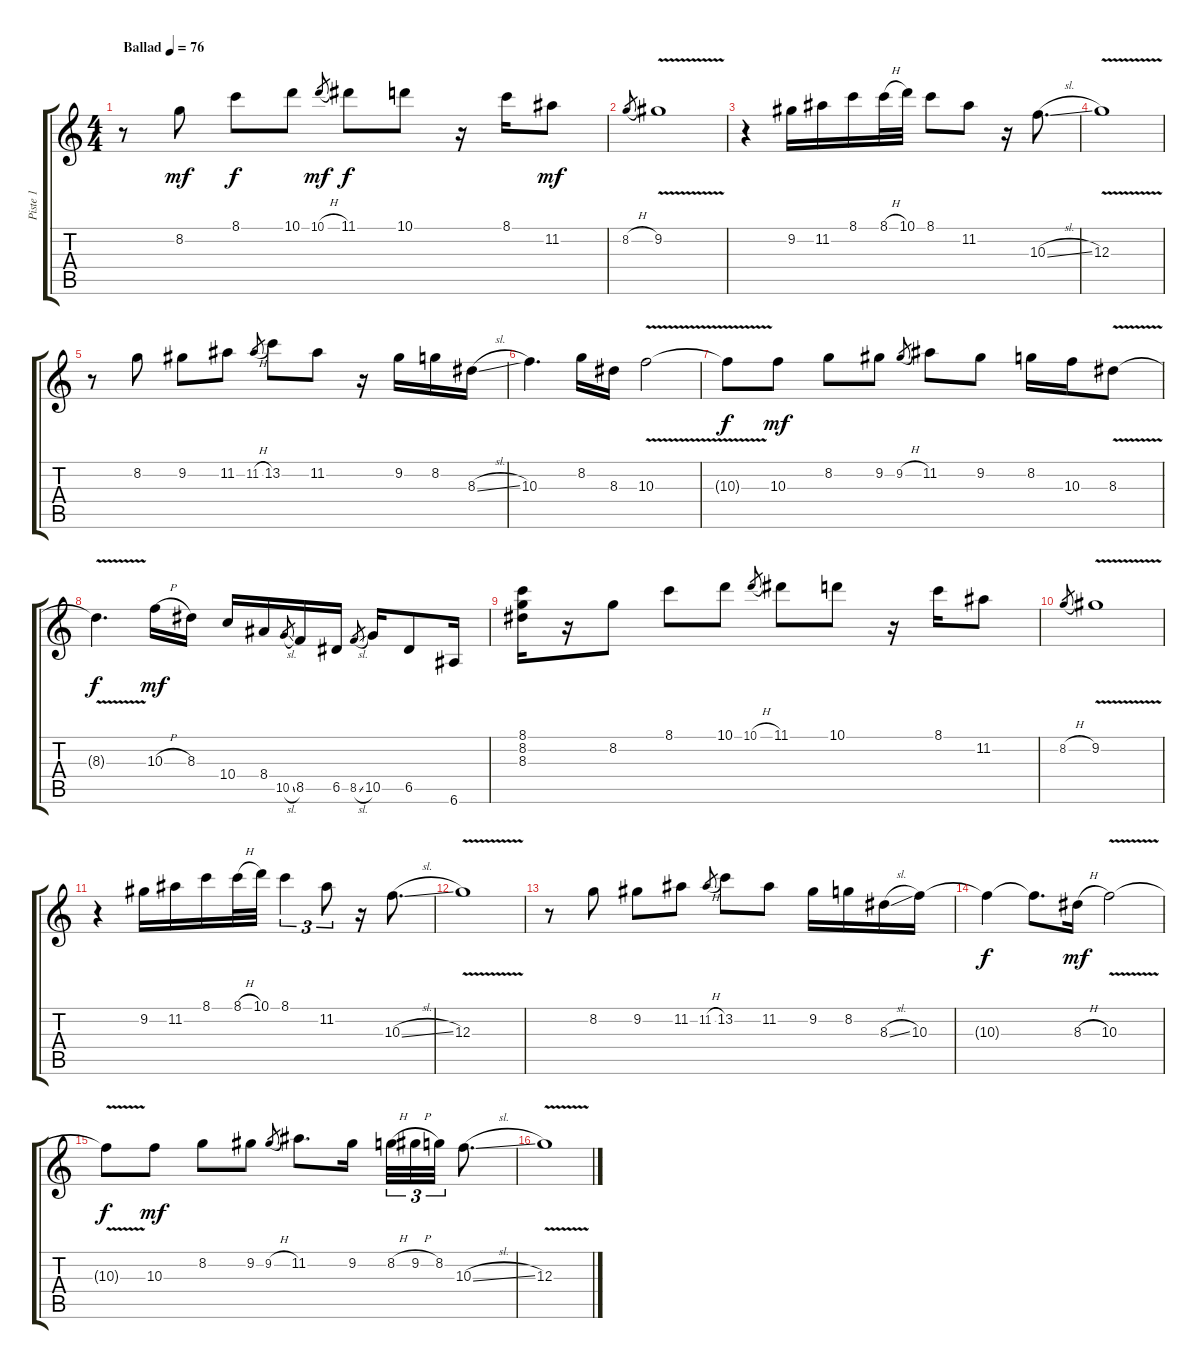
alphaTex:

\track ("Piste 1" "Piste 1") {instrument distortionguitar}
\staff {score tabs}
\tuning (E4 B3 G3 D3 A2 E2) {hide}
\ts (4 4)
\tempo (76 "Ballad")
\clef g2
\ks c
r.8{dy mf instrument distortionguitar} 8.2.8 8.1.8{dy f} 10.1.8 10.1{h}.8{gr dy mf} 11.1.8{dy f} 10.1.8 r.16 8.1.16 11.2.8{dy mf} |
8.2{h}.8{gr} 9.2{v}.1 |
r.4 9.2.16 11.2.16 8.1.16 8.1{h}.32 10.1.32 8.1.8 11.2.8 r.16 10.3{sl}.8{d} |
12.3{v}.1 |
r.8 8.2.8 9.2.8 11.2.8 11.2{h}.8{gr} 13.2.8 11.2.8 r.16 9.2.16 8.2.16 8.3{sl}.16 |
10.3.4{d} 8.2.16 8.3.16 10.3{v}.2 |
10.3{t}.8{dy f} 10.3.8{dy mf} 8.2.8 9.2.8 9.2{h}.8{gr} 11.2.8 9.2.8 8.2.16 10.3.16 8.3{v}.8 |
8.3{t}.4{d dy f} 10.3{h}.16{dy mf} 8.3.16 10.4.16 8.4.16 10.5{sl}.8{gr} 8.5.16 6.5.16 8.5{sl}.8{gr} 10.5.16 6.5.8 6.6.16 |
(8.1 8.2 8.3).16 r.16 8.2.8 8.1.8 10.1.8 10.1{h}.8{gr} 11.1.8 10.1.8 r.16 8.1.16 11.2.8 |
8.2{h}.8{gr} 9.2{v}.1 |
r.4 9.2.16 11.2.16 8.1.16 8.1{h}.32 10.1.32 8.1.4{tu (3 2)} 11.2.8{tu (3 2)} r.16 10.3{sl}.8{d} |
12.3{v}.1 |
r.8 8.2.8 9.2.8 11.2.8 11.2{h}.8{gr} 13.2.8 11.2.8 9.2.16 8.2.16 8.3{sl}.16 10.3.16 |
10.3{t}.4{dy f} 10.3{t}.8{d} 8.3{h}.16{dy mf} 10.3{v}.2 |
10.3{t}.8{dy f} 10.3.8{dy mf} 8.2.8 9.2.8 9.2{h}.8{gr} 11.2.8{d} 9.2.16 8.2{h}.32{tu (3 2)} 9.2{h}.32{tu (3 2)} 8.2.32{tu (3 2)} 10.3{sl}.8{d} |
12.3{v}.1
